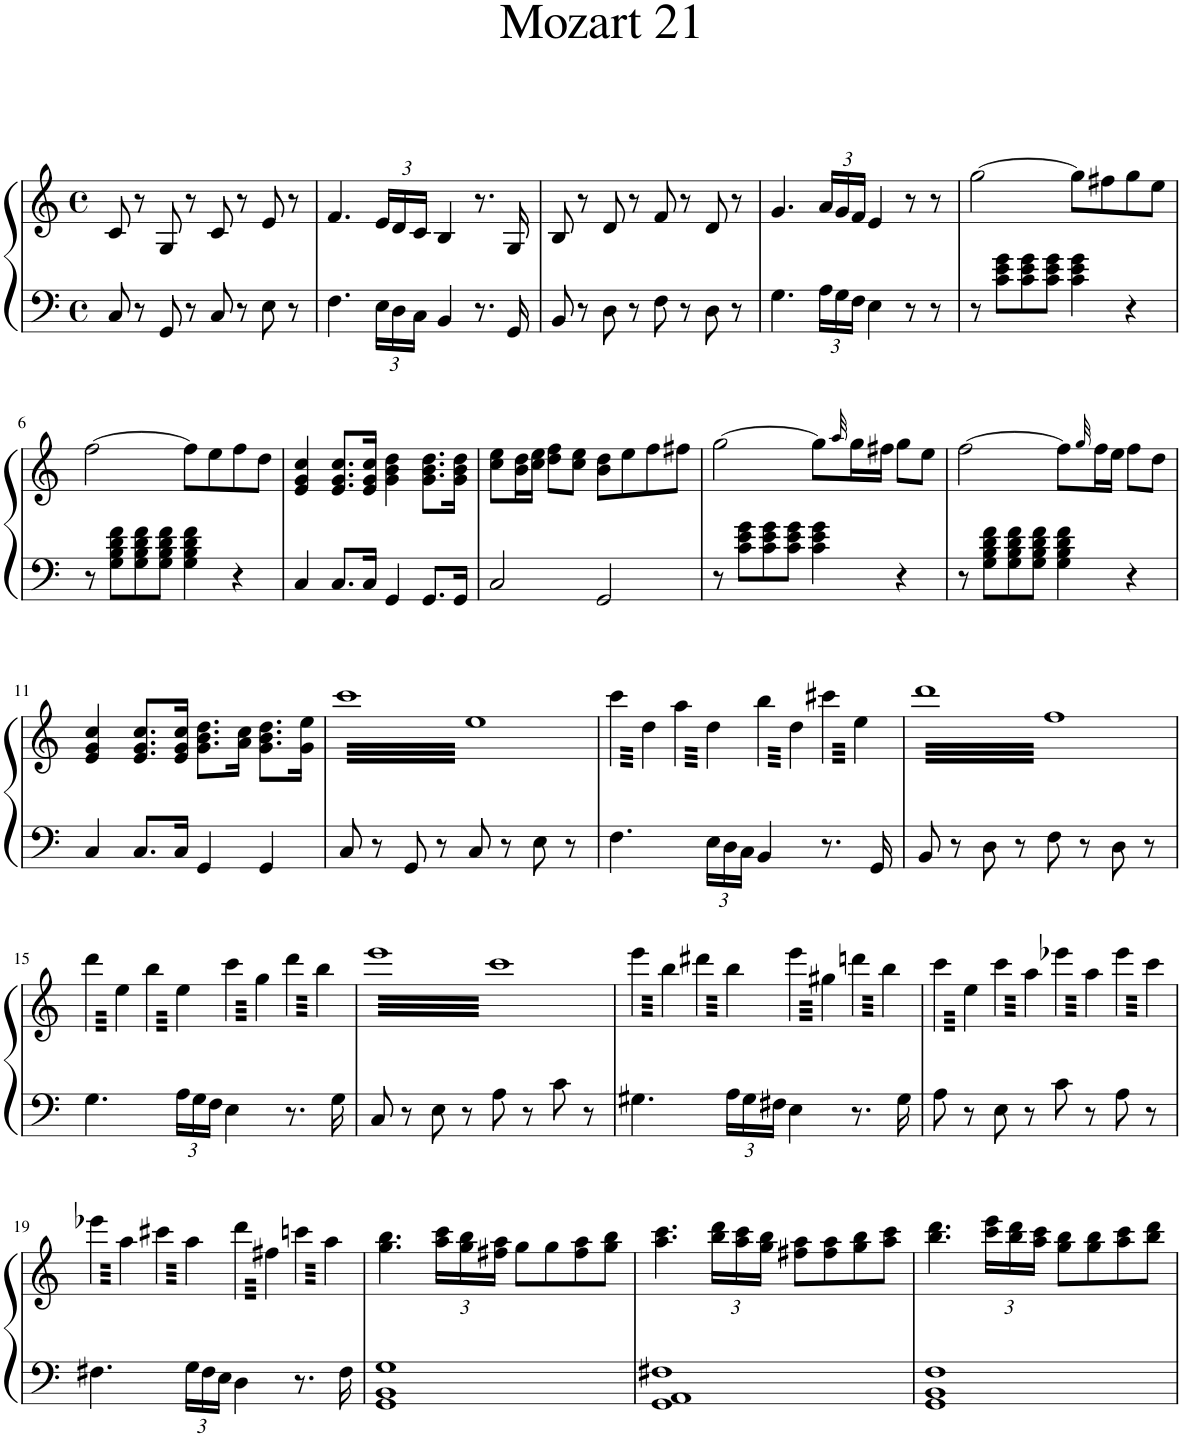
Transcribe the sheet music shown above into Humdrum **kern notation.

**kern	**kern
*part1	*part1
*staff2	*staff1
*I"Piano	*
*I'Pno.	*
*clefF4	*clefG2
*k[]	*k[]
*M4/4	*M4/4
*met(c)	*met(c)
=1	=1
8C/	8c/
8r	8r
8GG/	8G/
8r	8r
8C/	8c/
8r	8r
8E\	8e/
8r	8r
=2	=2
4.F\	4.f/
*Xbrackettup	*Xbrackettup
24E\LL	24e/LL
24D\	24d/
24C\JJ	24c/JJ
4BB/	4B/
8.r	8.r
16GG/	16G/
=3	=3
8BB/	8B/
8r	8r
8D\	8d/
8r	8r
8F\	8f/
8r	8r
8D\	8d/
8r	8r
=4	=4
4.G\	4.g/
24A\LL	24a/LL
24G\	24g/
24F\JJ	24f/JJ
4E\	4e/
8r	8r
8r	8r
=5	=5
8r	[2gg\
8c\ 8e\ 8g\L	.
8c\ 8e\ 8g\	.
8c\ 8e\ 8g\J	.
4c\ 4e\ 4g\	8gg\L]
.	8ff#X\
4r	8gg\
.	8ee\J
!!LO:LB:g=z
=6	=6
8r	[2ff\
8G\ 8B\ 8d\ 8f\L	.
8G\ 8B\ 8d\ 8f\	.
8G\ 8B\ 8d\ 8f\J	.
4G\ 4B\ 4d\ 4f\	8ff\L]
.	8ee\
4r	8ff\
.	8dd\J
=7	=7
4C/	4e/ 4g/ 4cc/
8.C/L	8.e/ 8.g/ 8.cc/L
16C/Jk	16e/ 16g/ 16cc/Jk
4GG/	4g\ 4b\ 4dd\
8.GG/L	8.g\ 8.b\ 8.dd\L
16GG/Jk	16g\ 16b\ 16dd\Jk
=8	=8
2C/	8cc\ 8ee\L
.	16b\ 16dd\L
.	16cc\ 16ee\JJ
.	8dd\ 8ff\L
.	8cc\ 8ee\J
2GG/	8b\ 8dd\L
.	8ee\
.	8ff\
.	8ff#X\J
=9	=9
8r	[2gg\
8c\ 8e\ 8g\L	.
8c\ 8e\ 8g\	.
8c\ 8e\ 8g\J	.
4c\ 4e\ 4g\	8gg\L]
.	32qaa/
.	16gg\L
.	16ff#X\JJ
4r	8gg\L
.	8ee\J
=10	=10
8r	[2ff\
8G\ 8B\ 8d\ 8f\L	.
8G\ 8B\ 8d\ 8f\	.
8G\ 8B\ 8d\ 8f\J	.
4G\ 4B\ 4d\ 4f\	8ff\L]
.	32qgg/
.	16ff\L
.	16ee\JJ
4r	8ff\L
.	8dd\J
!!LO:LB:g=z
=11	=11
4C/	4e/ 4g/ 4cc/
8.C/L	8.e/ 8.g/ 8.cc/L
16C/Jk	16e/ 16g/ 16cc/Jk
4GG/	8.g\ 8.b\ 8.dd\L
.	16a\ 16cc\Jk
4GG/	8.g\ 8.b\ 8.dd\L
.	16g\ 16ee\Jk
=12	=12
*	*brackettup
*	*tremolo
8C/	64cccLLLL
.	64ee
.	64ccc
.	64ee
.	64ccc
.	64ee
.	64ccc
.	64ee
8r	64ccc
.	64ee
.	64ccc
.	64ee
.	64ccc
.	64ee
.	64ccc
.	64ee
8GG/	64ccc
.	64ee
.	64ccc
.	64ee
.	64ccc
.	64ee
.	64ccc
.	64ee
8r	64ccc
.	64ee
.	64ccc
.	64ee
.	64ccc
.	64ee
.	64ccc
.	64ee
8C/	64ccc
.	64ee
.	64ccc
.	64ee
.	64ccc
.	64ee
.	64ccc
.	64ee
8r	64ccc
.	64ee
.	64ccc
.	64ee
.	64ccc
.	64ee
.	64ccc
.	64ee
8E\	64ccc
.	64ee
.	64ccc
.	64ee
.	64ccc
.	64ee
.	64ccc
.	64ee
8r	64ccc
.	64ee
.	64ccc
.	64ee
.	64ccc
.	64ee
.	64ccc
.	64eeJJJJ
=13	=13
4.F\	64ccc\LLLL
.	64dd\
.	64ccc\
.	64dd\
.	64ccc\
.	64dd\
.	64ccc\
.	64dd\
.	64ccc\
.	64dd\
.	64ccc\
.	64dd\
.	64ccc\
.	64dd\
.	64ccc\
.	64dd\JJJJ
.	64aa\LLLL
.	64dd\
.	64aa\
.	64dd\
.	64aa\
.	64dd\
.	64aa\
.	64dd\
24E\LL	64aa\
.	64dd\
.	64aa\
24D\	.
.	64dd\
.	64aa\
.	64dd\
24C\JJ	.
.	64aa\
.	64dd\JJJJ
4BB/	64bb\LLLL
.	64dd\
.	64bb\
.	64dd\
.	64bb\
.	64dd\
.	64bb\
.	64dd\
.	64bb\
.	64dd\
.	64bb\
.	64dd\
.	64bb\
.	64dd\
.	64bb\
.	64dd\JJJJ
8.r	64ccc#X\LLLL
.	64ee\
.	64ccc#X\
.	64ee\
.	64ccc#X\
.	64ee\
.	64ccc#X\
.	64ee\
.	64ccc#X\
.	64ee\
.	64ccc#X\
.	64ee\
16GG/	64ccc#X\
.	64ee\
.	64ccc#X\
.	64ee\JJJJ
=14	=14
8BB/	64dddLLLL
.	64ff
.	64ddd
.	64ff
.	64ddd
.	64ff
.	64ddd
.	64ff
8r	64ddd
.	64ff
.	64ddd
.	64ff
.	64ddd
.	64ff
.	64ddd
.	64ff
8D\	64ddd
.	64ff
.	64ddd
.	64ff
.	64ddd
.	64ff
.	64ddd
.	64ff
8r	64ddd
.	64ff
.	64ddd
.	64ff
.	64ddd
.	64ff
.	64ddd
.	64ff
8F\	64ddd
.	64ff
.	64ddd
.	64ff
.	64ddd
.	64ff
.	64ddd
.	64ff
8r	64ddd
.	64ff
.	64ddd
.	64ff
.	64ddd
.	64ff
.	64ddd
.	64ff
8D\	64ddd
.	64ff
.	64ddd
.	64ff
.	64ddd
.	64ff
.	64ddd
.	64ff
8r	64ddd
.	64ff
.	64ddd
.	64ff
.	64ddd
.	64ff
.	64ddd
.	64ffJJJJ
!!LO:LB:g=z
=15	=15
4.G\	64ddd\LLLL
.	64ee\
.	64ddd\
.	64ee\
.	64ddd\
.	64ee\
.	64ddd\
.	64ee\
.	64ddd\
.	64ee\
.	64ddd\
.	64ee\
.	64ddd\
.	64ee\
.	64ddd\
.	64ee\JJJJ
.	64bb\LLLL
.	64ee\
.	64bb\
.	64ee\
.	64bb\
.	64ee\
.	64bb\
.	64ee\
24A\LL	64bb\
.	64ee\
.	64bb\
24G\	.
.	64ee\
.	64bb\
.	64ee\
24F\JJ	.
.	64bb\
.	64ee\JJJJ
4E\	64ccc\LLLL
.	64gg\
.	64ccc\
.	64gg\
.	64ccc\
.	64gg\
.	64ccc\
.	64gg\
.	64ccc\
.	64gg\
.	64ccc\
.	64gg\
.	64ccc\
.	64gg\
.	64ccc\
.	64gg\JJJJ
8.r	64ddd\LLLL
.	64bb\
.	64ddd\
.	64bb\
.	64ddd\
.	64bb\
.	64ddd\
.	64bb\
.	64ddd\
.	64bb\
.	64ddd\
.	64bb\
16G\	64ddd\
.	64bb\
.	64ddd\
.	64bb\JJJJ
=16	=16
8C/	64eeeLLLL
.	64ccc
.	64eee
.	64ccc
.	64eee
.	64ccc
.	64eee
.	64ccc
8r	64eee
.	64ccc
.	64eee
.	64ccc
.	64eee
.	64ccc
.	64eee
.	64ccc
8E\	64eee
.	64ccc
.	64eee
.	64ccc
.	64eee
.	64ccc
.	64eee
.	64ccc
8r	64eee
.	64ccc
.	64eee
.	64ccc
.	64eee
.	64ccc
.	64eee
.	64ccc
8A\	64eee
.	64ccc
.	64eee
.	64ccc
.	64eee
.	64ccc
.	64eee
.	64ccc
8r	64eee
.	64ccc
.	64eee
.	64ccc
.	64eee
.	64ccc
.	64eee
.	64ccc
8c\	64eee
.	64ccc
.	64eee
.	64ccc
.	64eee
.	64ccc
.	64eee
.	64ccc
8r	64eee
.	64ccc
.	64eee
.	64ccc
.	64eee
.	64ccc
.	64eee
.	64cccJJJJ
=17	=17
4.G#X\	64eee\LLLL
.	64bb\
.	64eee\
.	64bb\
.	64eee\
.	64bb\
.	64eee\
.	64bb\
.	64eee\
.	64bb\
.	64eee\
.	64bb\
.	64eee\
.	64bb\
.	64eee\
.	64bb\JJJJ
.	64ddd#X\LLLL
.	64bb\
.	64ddd#X\
.	64bb\
.	64ddd#X\
.	64bb\
.	64ddd#X\
.	64bb\
24A\LL	64ddd#X\
.	64bb\
.	64ddd#X\
24G#\	.
.	64bb\
.	64ddd#X\
.	64bb\
24F#X\JJ	.
.	64ddd#X\
.	64bb\JJJJ
4E\	64eee\LLLL
.	64gg#X\
.	64eee\
.	64gg#X\
.	64eee\
.	64gg#X\
.	64eee\
.	64gg#X\
.	64eee\
.	64gg#X\
.	64eee\
.	64gg#X\
.	64eee\
.	64gg#X\
.	64eee\
.	64gg#X\JJJJ
8.r	64dddn\LLLL
.	64bb\
.	64dddn\
.	64bb\
.	64dddn\
.	64bb\
.	64dddn\
.	64bb\
.	64dddn\
.	64bb\
.	64dddn\
.	64bb\
16G#\	64dddn\
.	64bb\
.	64dddn\
.	64bb\JJJJ
=18	=18
8A\	64ccc\LLLL
.	64ee\
.	64ccc\
.	64ee\
.	64ccc\
.	64ee\
.	64ccc\
.	64ee\
8r	64ccc\
.	64ee\
.	64ccc\
.	64ee\
.	64ccc\
.	64ee\
.	64ccc\
.	64ee\JJJJ
8E\	64ccc\LLLL
.	64aa\
.	64ccc\
.	64aa\
.	64ccc\
.	64aa\
.	64ccc\
.	64aa\
8r	64ccc\
.	64aa\
.	64ccc\
.	64aa\
.	64ccc\
.	64aa\
.	64ccc\
.	64aa\JJJJ
8c\	64eee-X\LLLL
.	64aa\
.	64eee-X\
.	64aa\
.	64eee-X\
.	64aa\
.	64eee-X\
.	64aa\
8r	64eee-X\
.	64aa\
.	64eee-X\
.	64aa\
.	64eee-X\
.	64aa\
.	64eee-X\
.	64aa\JJJJ
8A\	64eee-\LLLL
.	64ccc\
.	64eee-\
.	64ccc\
.	64eee-\
.	64ccc\
.	64eee-\
.	64ccc\
8r	64eee-\
.	64ccc\
.	64eee-\
.	64ccc\
.	64eee-\
.	64ccc\
.	64eee-\
.	64ccc\JJJJ
!!LO:LB:g=z
=19	=19
4.F#X\	64eee-X\LLLL
.	64aa\
.	64eee-X\
.	64aa\
.	64eee-X\
.	64aa\
.	64eee-X\
.	64aa\
.	64eee-X\
.	64aa\
.	64eee-X\
.	64aa\
.	64eee-X\
.	64aa\
.	64eee-X\
.	64aa\JJJJ
.	64ccc#X\LLLL
.	64aa\
.	64ccc#X\
.	64aa\
.	64ccc#X\
.	64aa\
.	64ccc#X\
.	64aa\
24G\LL	64ccc#X\
.	64aa\
.	64ccc#X\
24F#\	.
.	64aa\
.	64ccc#X\
.	64aa\
24E\JJ	.
.	64ccc#X\
.	64aa\JJJJ
4D\	64ddd\LLLL
.	64ff#X\
.	64ddd\
.	64ff#X\
.	64ddd\
.	64ff#X\
.	64ddd\
.	64ff#X\
.	64ddd\
.	64ff#X\
.	64ddd\
.	64ff#X\
.	64ddd\
.	64ff#X\
.	64ddd\
.	64ff#X\JJJJ
8.r	64cccn\LLLL
.	64aa\
.	64cccn\
.	64aa\
.	64cccn\
.	64aa\
.	64cccn\
.	64aa\
.	64cccn\
.	64aa\
.	64cccn\
.	64aa\
16F#\	64cccn\
.	64aa\
.	64cccn\
.	64aa\JJJJ
*	*Xtremolo
=20	=20
1GG 1BB 1G	4.gg\ 4.bb\
.	.
.	.
.	.
.	.
.	.
.	.
.	.
*	*Xbrackettup
.	24aa\ 24ccc\LL
.	24gg\ 24bb\
.	24ff#X\ 24aa\JJ
.	8gg\L
.	8gg\
.	8ff#\ 8aa\
.	8gg\ 8bb\J
=21	=21
1GG 1AA 1F#X	4.aa\ 4.ccc\
.	24bb\ 24ddd\LL
.	24aa\ 24ccc\
.	24gg\ 24bb\JJ
.	8ff#X\ 8aa\L
.	8ff#\ 8aa\
.	8gg\ 8bb\
.	8aa\ 8ccc\J
=22	=22
1GG 1BB 1F	4.bb\ 4.ddd\
.	24ccc\ 24eee\LL
.	24bb\ 24ddd\
.	24aa\ 24ccc\JJ
.	8gg\ 8bb\L
.	8gg\ 8bb\
.	8aa\ 8ccc\
.	8bb\ 8ddd\J
=	=
*-	*-
